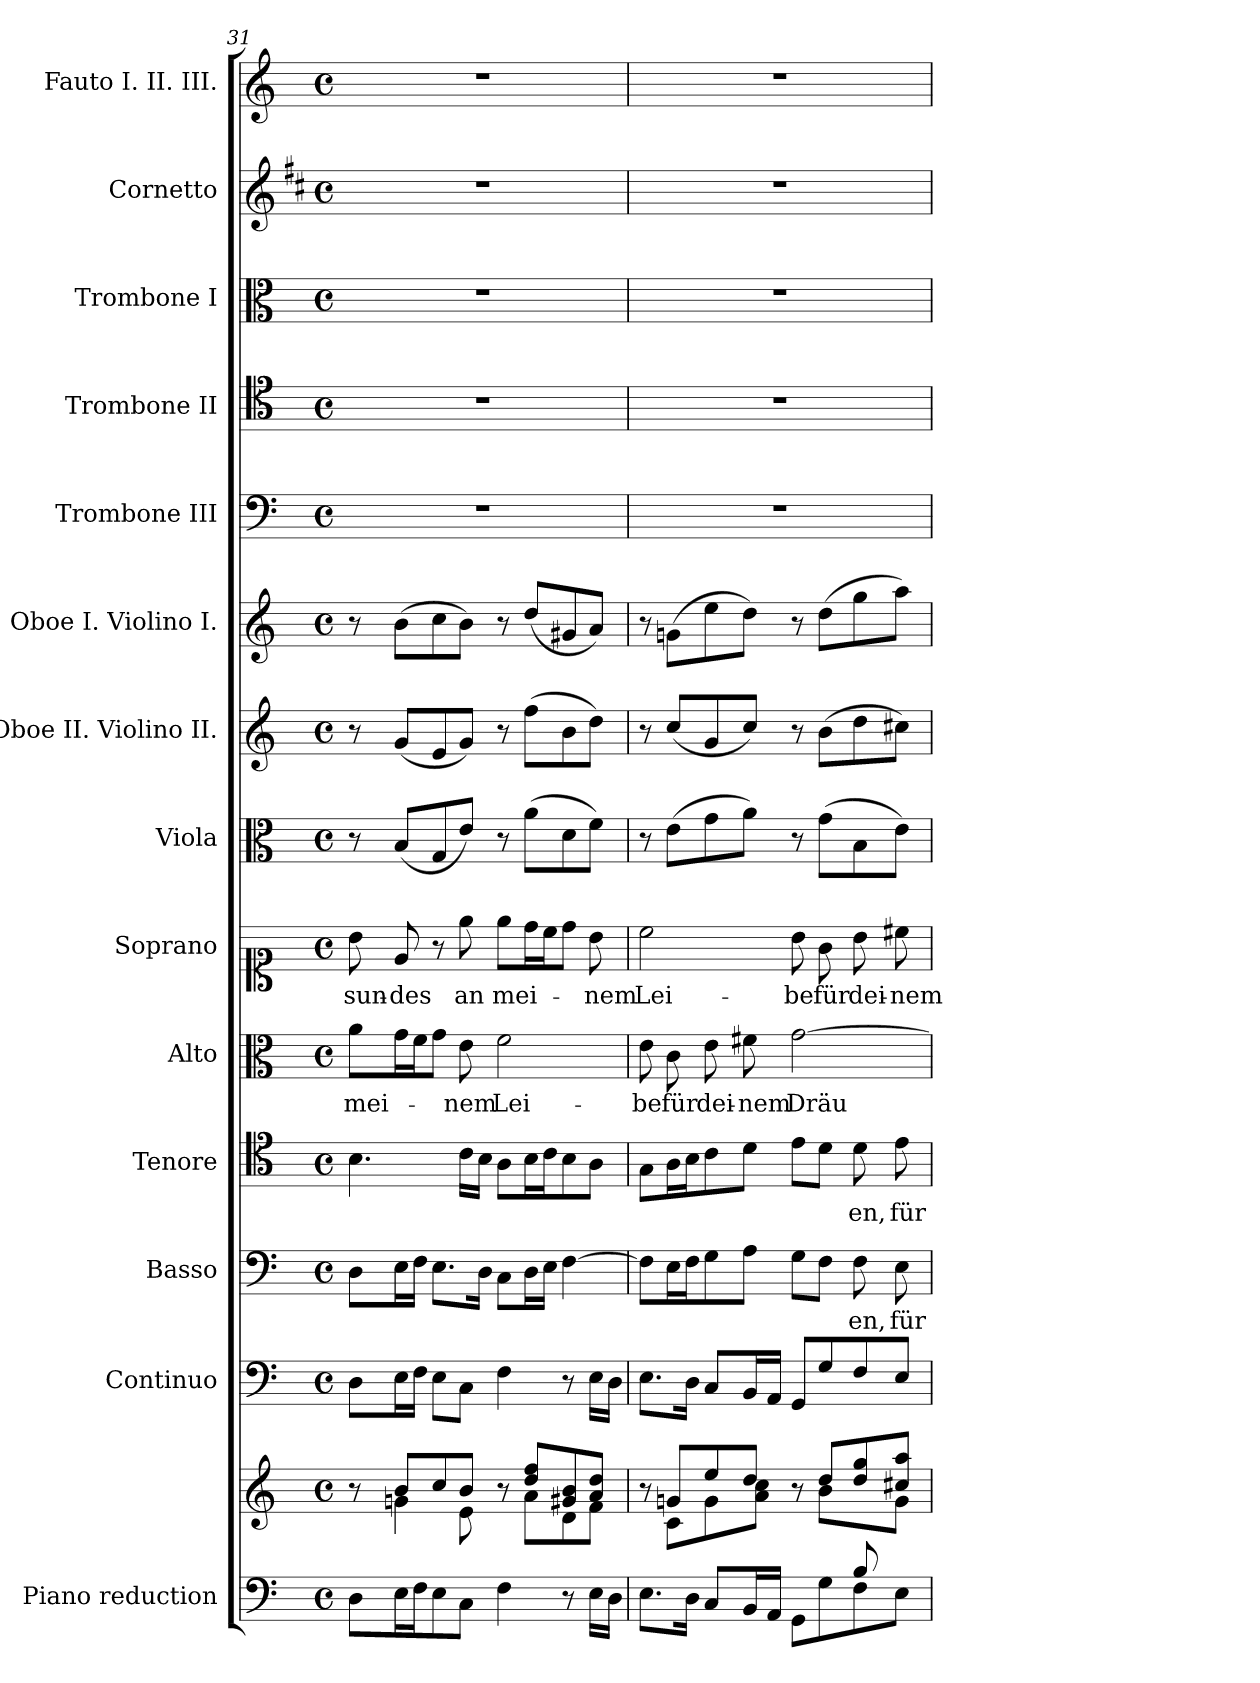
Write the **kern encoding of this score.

**kern	**kern	**kern	**kern	**text	**kern	**text	**kern	**text	**kern	**text	**kern	**kern	**kern	**kern	**kern	**kern	**kern	**kern
*part14	*part14	*part13	*part12	*part12	*part11	*part11	*part10	*part10	*part9	*part9	*part8	*part7	*part6	*part5	*part4	*part3	*part2	*part1
*staff15	*staff14	*staff13	*staff12	*staff12	*staff11	*staff11	*staff10	*staff10	*staff9	*staff9	*staff8	*staff7	*staff6	*staff5	*staff4	*staff3	*staff2	*staff1
*I"Piano reduction	*	*I"Continuo	*I"Basso	*	*I"Tenore	*	*I"Alto	*	*I"Soprano	*	*I"Viola	*I"Oboe II. Violino II.	*I"Oboe I. Violino I.	*I"Trombone III	*I"Trombone II	*I"Trombone I	*I"Cornetto	*I"Fauto I. II. III.
*I'Pno	*	*	*	*	*	*	*	*	*	*	*	*	*I'Ob	*I'Trb	*I'Trb	*I'Trb	*	*
*clefF4	*clefG2	*clefF4	*clefF4	*	*clefC4	*	*clefC3	*	*clefC1	*	*clefC3	*clefG2	*clefG2	*clefF4	*clefC4	*clefC3	*clefG2	*clefG2
*	*	*	*	*	*	*	*	*	*	*	*	*	*	*	*ITrd7c12	*ITrd7c12	*ITrd1c2	*
*k[]	*k[]	*k[]	*k[]	*	*k[]	*	*k[]	*	*k[]	*	*k[]	*k[]	*k[]	*k[]	*k[]	*k[]	*k[]	*k[]
*M4/4	*M4/4	*M4/4	*M4/4	*	*M4/4	*	*M4/4	*	*M4/4	*	*M4/4	*M4/4	*M4/4	*M4/4	*M4/4	*M4/4	*M4/4	*M4/4
*met(c)	*met(c)	*met(c)	*met(c)	*	*met(c)	*	*met(c)	*	*met(c)	*	*met(c)	*met(c)	*met(c)	*met(c)	*met(c)	*met(c)	*met(c)	*met(c)
=31	=31	=31	=31	=31	=31	=31	=31	=31	=31	=31	=31	=31	=31	=31	=31	=31	=31	=31
*	*^	*	*	*	*	*	*	*	*	*	*	*	*	*	*	*	*	*
!	!	!	!	!	!	!	!	!	!LO:LY:b	!	!LO:LY:b	!	!	!	!	!	!	!	!
8D\L	8r	8ryy	8D\L	8D\L	.	4.B\	.	8a\L	mei-	8b\	sun-	8r	8r	8r	1r	1r	1r	1r	1r
!	!	!	!	!	!	!	!	!	!	!	!LO:LY:b	!	!	!	!	!	!	!	!
16E\L	8b/L	4gn\	16E\L	16E\L	.	.	.	16g\L	.	8e/	des	(8B/L	(8g/L	(8b\L	.	.	.	.	.
16F\J	.	.	16F\JJ	16F\JJ	.	.	.	16f\J	.	.	.	.	.	.	.	.	.	.	.
8E\	8cc/	.	8E\L	8.E\L	.	.	.	8g\J	.	8r	.	8G/	8e/	8cc\	.	.	.	.	.
!	!	!	!	!	!	!	!	!	!LO:LY:b	!	!LO:LY:b	!	!	!	!	!	!	!	!
8C\J	8b/J	8e\	8C\J	.	.	16c\LL	.	8e\	nem	8ee\	an	8e/J)	8g/J)	8b\J)	.	.	.	.	.
.	.	.	.	16D\Jk	.	16B\JJ	.	.	.	.	.	.	.	.	.	.	.	.	.
!	!	!	!	!	!	!	!	!	!LO:LY:b	!	!LO:LY:b	!	!	!	!	!	!	!	!
4F\	8r	8ryy	4F\	8C\L	.	8A\L	.	2f\	Lei-	8ee\L	mei-	8r	8r	8r	.	.	.	.	.
.	8dd/ 8ff/L	8a\L	.	16D\L	.	16B\L	.	.	.	16dd\L	.	(8a\L	(8ff\L	(8dd/L	.	.	.	.	.
.	.	.	.	16E\JJ	.	16c\J	.	.	.	16cc\J	.	.	.	.	.	.	.	.	.
8r	8g#X/ 8b/	8d\	8r	[4F\	.	8B\	.	.	.	8dd\J	.	8d\	8b\	8g#X/	.	.	.	.	.
!	!	!	!	!	!	!	!	!	!	!	!LO:LY:b	!	!	!	!	!	!	!	!
16E\LL	8a/ 8dd/J	8f\J	16E\LL	.	.	8A\J	.	.	.	8b\	-nem	8f\J)	8dd\J)	8a/J)	.	.	.	.	.
16D\JJ	.	.	16D\JJ	.	.	.	.	.	.	.	.	.	.	.	.	.	.	.	.
!!LO:PB:g=z
=32	=32	=32	=32	=32	=32	=32	=32	=32	=32	=32	=32	=32	=32	=32	=32	=32	=32	=32	=32
*^	*	*	*	*	*	*	*	*	*	*	*	*	*	*	*	*	*	*	*
!	!	!	!	!	!	!	!	!	!	!LO:LY:b	!	!LO:LY:b	!	!	!	!	!	!	!	!
2.ryy	8.E\L	8r	8ryy	8.E\L	8F\L]	.	8G\L	.	8e\	be	2cc\	Lei-	8r	8r	8r	1r	1r	1r	1r	1r
!	!	!	!	!	!	!	!	!	!	!LO:LY:b	!	!	!	!	!	!	!	!	!	!
.	.	8gn/L	8c\L	.	16E\L	.	16A\L	.	8c\	für	.	.	(8e\L	(8cc/L	(8gn\L	.	.	.	.	.
.	16D\Jk	.	.	16D\Jk	16F\J	.	16B\J	.	.	.	.	.	.	.	.	.	.	.	.	.
!	!	!	!	!	!	!	!	!	!	!LO:LY:b	!	!	!	!	!	!	!	!	!	!
.	8C/L	8ee/	8g\	8C/L	8G\	.	8c\	.	8e\	dei-	.	.	8g\	8g/	8ee\	.	.	.	.	.
!	!	!	!	!	!	!	!	!	!	!LO:LY:b	!	!	!	!	!	!	!	!	!	!
.	16BB/L	8dd/J	8a\ 8cc\J	16BB/L	8A\J	.	8d\J	.	8f#X\	nem	.	.	8a\J)	8cc/J)	8dd\J)	.	.	.	.	.
.	16AA/JJ	.	.	16AA/JJ	.	.	.	.	.	.	.	.	.	.	.	.	.	.	.	.
!	!	!	!	!	!	!	!	!	!	!LO:LY:b	!	!LO:LY:b	!	!	!	!	!	!	!	!
.	8GG\L	8r	8ryy	8GG/L	8G\L	.	8e\L	.	[2g\	Dräu-	8b\	be	8r	8r	8r	.	.	.	.	.
!	!	!	!	!	!	!	!	!	!	!	!	!LO:LY:b	!	!	!	!	!	!	!	!
.	8G\	8dd/L	8b\L	8G/	8F\J	.	8d\J	.	.	.	8g\	für	(8g\L	(8b\L	(8dd\L	.	.	.	.	.
!	!	!	!	!	!	!LO:LY:b	!	!LO:LY:b	!	!	!	!LO:LY:b	!	!	!	!	!	!	!	!
8B/	8F\	8dd/ 8gg/	8ryy	8F/	8F\	en,	8d\	en,	.	.	8b\	dei-	8B\	8dd\	8gg\	.	.	.	.	.
!	!	!	!	!	!	!LO:LY:b	!	!LO:LY:b	!	!	!	!LO:LY:b	!	!	!	!	!	!	!	!
8ryy	8E\J	8cc#X/ 8aa/J	8g\J	8E/J	8E\	für	8e\	für	.	.	8cc#X\	nem	8e\J)	8cc#X\J)	8aa\J)	.	.	.	.	.
*v	*v	*	*	*	*	*	*	*	*	*	*	*	*	*	*	*	*	*	*	*
*	*v	*v	*	*	*	*	*	*	*	*	*	*	*	*	*	*	*	*	*
=	=	=	=	=	=	=	=	=	=	=	=	=	=	=	=	=	=	=
*-	*-	*-	*-	*-	*-	*-	*-	*-	*-	*-	*-	*-	*-	*-	*-	*-	*-	*-
